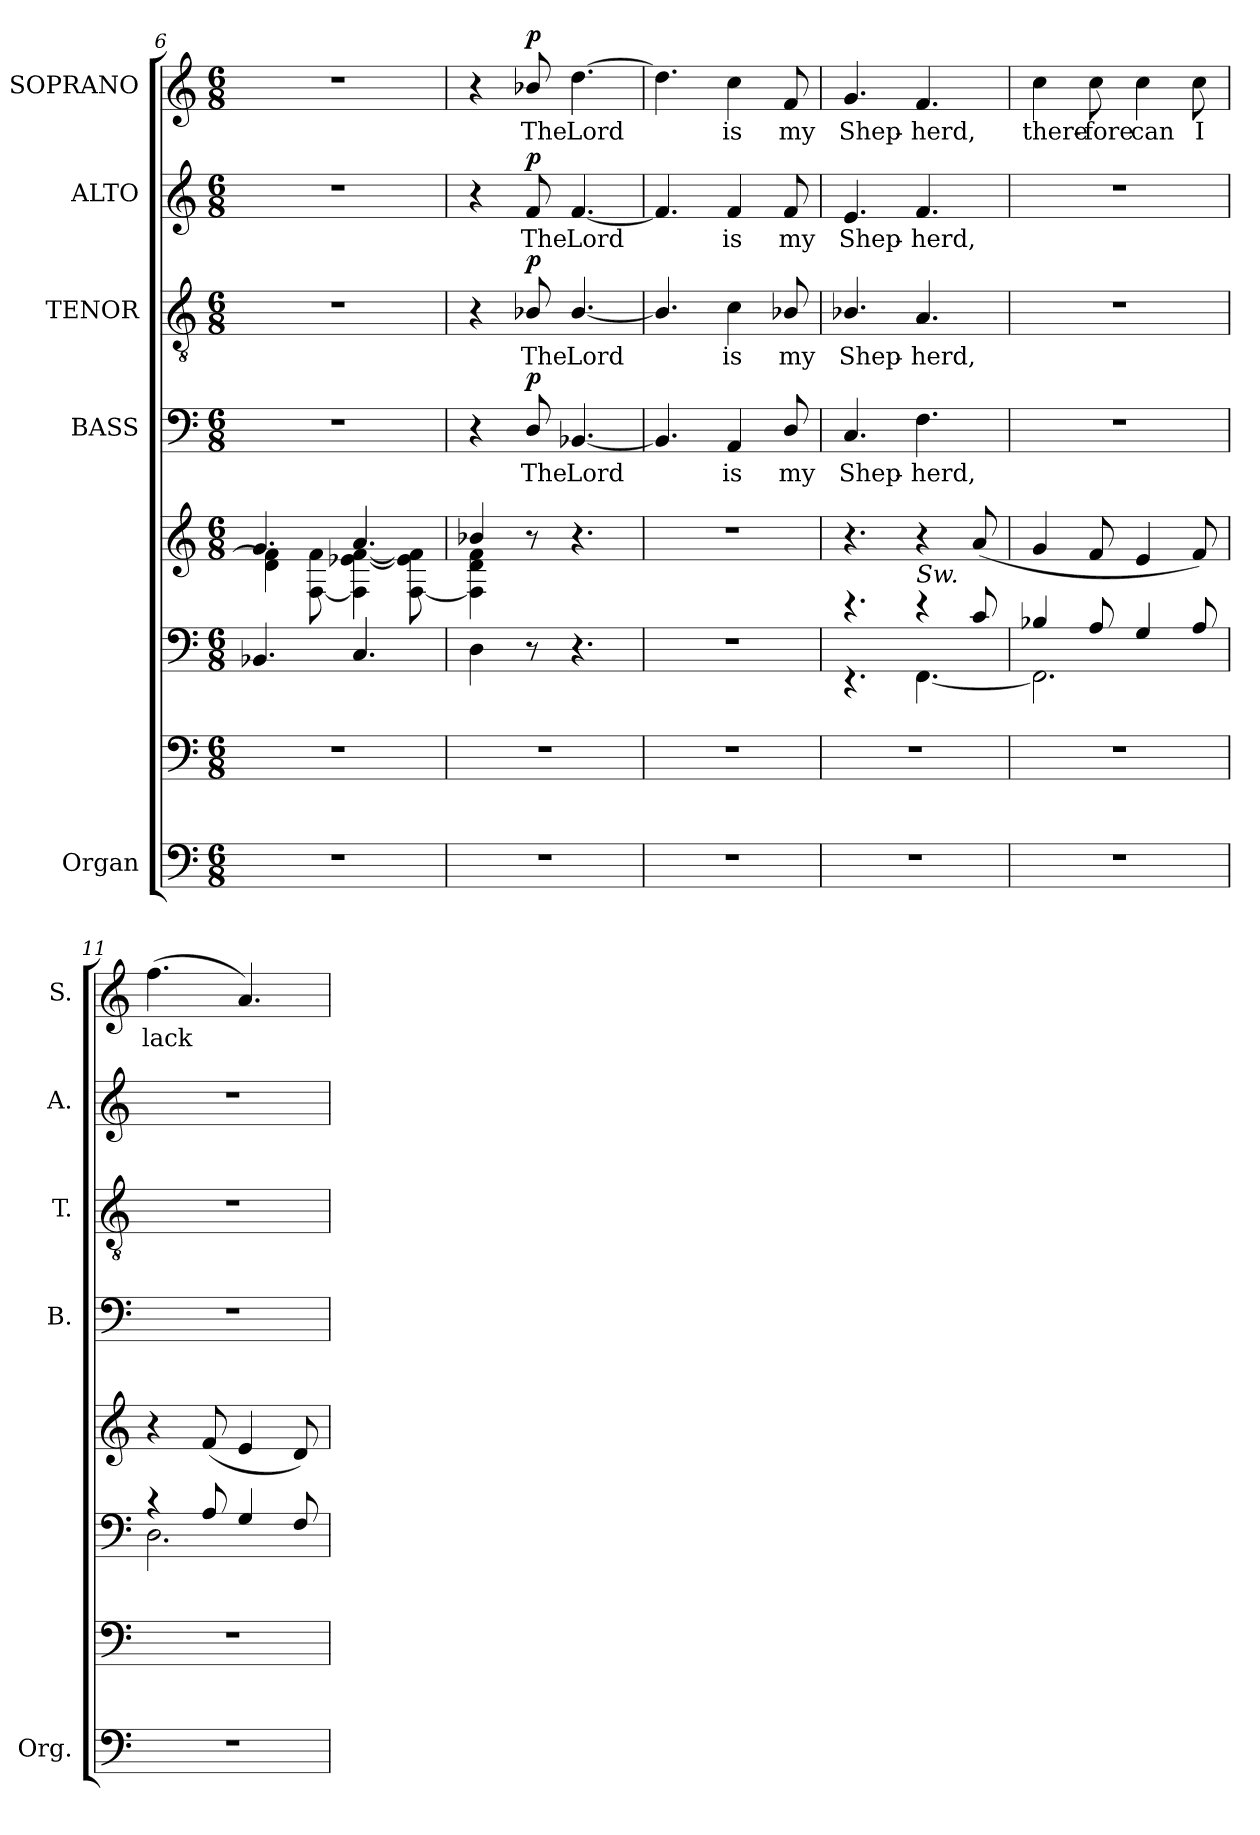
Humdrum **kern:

**kern	**kern	**kern	**kern	**kern	**text	**dynam	**kern	**text	**dynam	**kern	**text	**dynam	**kern	**text	**dynam
*part5	*part5	*part5	*part5	*part4	*part4	*part4	*part3	*part3	*part3	*part2	*part2	*part2	*part1	*part1	*part1
*staff8	*staff7	*staff6	*staff5	*staff4	*staff4	*staff4	*staff3	*staff3	*staff3	*staff2	*staff2	*staff2	*staff1	*staff1	*staff1
*I"Organ	*	*	*	*I"BASS	*	*	*I"TENOR	*	*	*I"ALTO	*	*	*I"SOPRANO	*	*
*I'Org.	*	*	*	*I'B.	*	*	*I'T.	*	*	*I'A.	*	*	*I'S.	*	*
*clefF4	*clefF4	*clefF4	*clefG2	*clefF4	*	*	*clefGv2	*	*	*clefG2	*	*	*clefG2	*	*
*	*	*	*	*	*	*	*ITrd7c12	*	*	*	*	*	*	*	*
*k[]	*k[]	*k[]	*k[]	*k[]	*	*	*k[]	*	*	*k[]	*	*	*k[]	*	*
*C:	*C:	*C:	*C:	*C:	*	*	*C:	*	*	*C:	*	*	*C:	*	*
*M6/8	*M6/8	*M6/8	*M6/8	*M6/8	*	*	*M6/8	*	*	*M6/8	*	*	*M6/8	*	*
=6	=6	=6	=6	=6	=6	=6	=6	=6	=6	=6	=6	=6	=6	=6	=6
!LO:N:vis=1	!LO:N:vis=1	!	!	!LO:N:vis=1	!	!	!LO:N:vis=1	!	!	!LO:N:vis=1	!	!	!LO:N:vis=1	!	!
*	*	*	*^	*	*	*	*	*	*	*	*	*	*	*	*
2.r	2.r	4.BB-i/	4.gi/	4di\ 4fi]	2.r	.	.	2.r	.	.	2.r	.	.	2.r	.	.
.	.	.	.	[8Fi\ 8fi	.	.	.	.	.	.	.	.	.	.	.	.
.	.	4.Ci/	4.ai/	4Fi\] [4e-Xi [4fi	.	.	.	.	.	.	.	.	.	.	.	.
.	.	.	.	[8Fi\ 8e-i] 8fi]	.	.	.	.	.	.	.	.	.	.	.	.
!!LO:LB:g=z
=7	=7	=7	=7	=7	=7	=7	=7	=7	=7	=7	=7	=7	=7	=7	=7	=7
!LO:N:vis=1	!LO:N:vis=1	!	!	!	!	!	!	!	!	!	!	!	!	!	!	!
2.r	2.r	4Di\	4b-i/	4Fi\] 4di 4fi	4r	.	.	4r	.	.	4r	.	.	4r	.	.
!	!	!	!	!	!	!LO:LY:b:color=#000000	!	!	!	!	!	!	!	!	!	!
!	!	!	!	!	!	!	!	!	!LO:LY:b:color=#000000	!	!	!	!	!	!	!
!	!	!	!	!	!	!	!	!	!	!	!	!LO:LY:b:color=#000000	!	!	!	!
!	!	!	!	!	!	!	!	!	!	!	!	!	!	!	!LO:LY:b:color=#000000	!
.	.	8r	8r	8ryy	8Di/	The	p	8BB-i/	The	p	8fi/	The	p	8b-i/	The	p
!	!	!	!	!	!	!LO:LY:b:color=#000000	!	!	!	!	!	!	!	!	!	!
!	!	!	!	!	!	!	!	!	!LO:LY:b:color=#000000	!	!	!	!	!	!	!
!	!	!	!	!	!	!	!	!	!	!	!	!LO:LY:b:color=#000000	!	!	!	!
!	!	!	!	!	!	!	!	!	!	!	!	!	!	!	!LO:LY:b:color=#000000	!
.	.	4.r	4.r	4.ryy	[4.BB-i/	Lord	.	[4.BB-i/	Lord	.	[4.fi/	Lord	.	[4.ddi\	Lord	.
=8	=8	=8	=8	=8	=8	=8	=8	=8	=8	=8	=8	=8	=8	=8	=8	=8
!LO:N:vis=1	!LO:N:vis=1	!LO:N:vis=1	!LO:N:vis=1	!	!	!	!	!	!	!	!	!	!	!	!	!
*	*	*	*v	*v	*	*	*	*	*	*	*	*	*	*	*	*
2.r	2.r	2.r	2.r	4.BB-i/]	.	.	4.BB-i/]	.	.	4.fi/]	.	.	4.ddi\]	.	.
!	!	!	!	!	!LO:LY:b:color=#000000	!	!	!	!	!	!	!	!	!	!
!	!	!	!	!	!	!	!	!LO:LY:b:color=#000000	!	!	!	!	!	!	!
!	!	!	!	!	!	!	!	!	!	!	!LO:LY:b:color=#000000	!	!	!	!
!	!	!	!	!	!	!	!	!	!	!	!	!	!	!LO:LY:b:color=#000000	!
.	.	.	.	4AAi/	is	.	4Ci\	is	.	4fi/	is	.	4cci\	is	.
!	!	!	!	!	!LO:LY:b:color=#000000	!	!	!	!	!	!	!	!	!	!
!	!	!	!	!	!	!	!	!LO:LY:b:color=#000000	!	!	!	!	!	!	!
!	!	!	!	!	!	!	!	!	!	!	!LO:LY:b:color=#000000	!	!	!	!
!	!	!	!	!	!	!	!	!	!	!	!	!	!	!LO:LY:b:color=#000000	!
.	.	.	.	8Di/	my	.	8BB-i/	my	.	8fi/	my	.	8fi/	my	.
=9	=9	=9	=9	=9	=9	=9	=9	=9	=9	=9	=9	=9	=9	=9	=9
!LO:N:vis=1	!LO:N:vis=1	!	!	!	!	!	!	!	!	!	!	!	!	!	!
*	*	*^	*	*	*	*	*	*	*	*	*	*	*	*	*
!	!	!	!	!	!	!LO:LY:b:color=#000000	!	!	!	!	!	!	!	!	!	!
!	!	!	!	!	!	!	!	!	!LO:LY:b:color=#000000	!	!	!	!	!	!	!
!	!	!	!	!	!	!	!	!	!	!	!	!LO:LY:b:color=#000000	!	!	!	!
!	!	!	!	!	!	!	!	!	!	!	!	!	!	!	!LO:LY:b:color=#000000	!
2.r	2.r	4.r	4.r	4.r	4.Ci/	Shep-	.	4.BB-i/	Shep-	.	4.ei/	Shep-	.	4.gi/	Shep-	.
!	!	!	!	!	!	!LO:LY:b:color=#000000	!	!	!	!	!	!	!	!	!	!
!	!	!	!	!	!	!	!	!	!LO:LY:b:color=#000000	!	!	!	!	!	!	!
!	!	!	!	!	!	!	!	!	!	!	!	!LO:LY:b:color=#000000	!	!	!	!
!	!	!LO:TX:a:i:t=Sw.	!	!	!	!	!	!	!	!	!	!	!	!	!	!
!	!	!	!	!	!	!	!	!	!	!	!	!	!	!	!LO:LY:b:color=#000000	!
.	.	4r	[4.FFi\	4r	4.Fi\	-herd,	.	4.AAi/	-herd,	.	4.fi/	-herd,	.	4.fi/	-herd,	.
.	.	8ci/	.	(8ai/	.	.	.	.	.	.	.	.	.	.	.	.
=10	=10	=10	=10	=10	=10	=10	=10	=10	=10	=10	=10	=10	=10	=10	=10	=10
!LO:N:vis=1	!LO:N:vis=1	!	!	!	!LO:N:vis=1	!	!	!LO:N:vis=1	!	!	!LO:N:vis=1	!	!	!	!	!
!	!	!	!	!	!	!	!	!	!	!	!	!	!	!	!LO:LY:b:color=#000000	!
2.r	2.r	4B-i/	2.FFi\]	4gi/	2.r	.	.	2.r	.	.	2.r	.	.	4cci\	there-	.
!	!	!	!	!	!	!	!	!	!	!	!	!	!	!	!LO:LY:b:color=#000000	!
.	.	8Ai/	.	8fi/	.	.	.	.	.	.	.	.	.	8cci\	-fore	.
!	!	!	!	!	!	!	!	!	!	!	!	!	!	!	!LO:LY:b:color=#000000	!
.	.	4Gi/	.	4ei/	.	.	.	.	.	.	.	.	.	4cci\	can	.
!	!	!	!	!	!	!	!	!	!	!	!	!	!	!	!LO:LY:b:color=#000000	!
.	.	8Ai/	.	8fi/)	.	.	.	.	.	.	.	.	.	8cci\	I	.
=11	=11	=11	=11	=11	=11	=11	=11	=11	=11	=11	=11	=11	=11	=11	=11	=11
!LO:N:vis=1	!LO:N:vis=1	!	!	!	!LO:N:vis=1	!	!	!LO:N:vis=1	!	!	!LO:N:vis=1	!	!	!	!	!
!	!	!	!	!	!	!	!	!	!	!	!	!	!	!	!LO:LY:b:color=#000000	!
2.r	2.r	4r	2.Di\	4r	2.r	.	.	2.r	.	.	2.r	.	.	(4.ffi\	lack	.
.	.	8Ai/	.	(8fi/	.	.	.	.	.	.	.	.	.	.	.	.
.	.	4Gi/	.	4ei/	.	.	.	.	.	.	.	.	.	4.ai/)	.	.
.	.	8Fi/	.	8di/)	.	.	.	.	.	.	.	.	.	.	.	.
*	*	*v	*v	*	*	*	*	*	*	*	*	*	*	*	*	*
=	=	=	=	=	=	=	=	=	=	=	=	=	=	=	=
*-	*-	*-	*-	*-	*-	*-	*-	*-	*-	*-	*-	*-	*-	*-	*-
